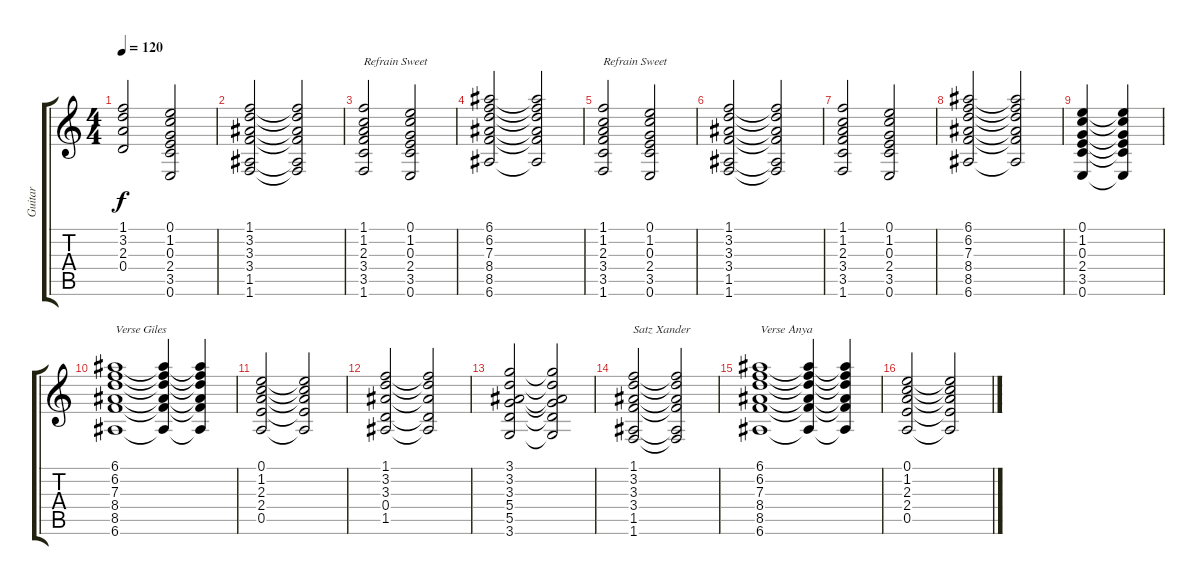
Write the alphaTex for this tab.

\track ("Guitar" "Guitar") {instrument acousticguitarsteel}
\staff {score tabs}
\tuning (E4 B3 G3 D3 A2 E2) {hide}
\ts (4 4)
\tempo 120
\clef g2
\ks c
(1.1 3.2 2.3 0.4).2{dy f} (0.1 1.2 0.3 2.4 3.5 0.6).2 |
(1.1 3.2 3.3 3.4 1.5 1.6).2 (1.1{t} 3.2{t} 3.3{t} 3.4{t} 1.5{t} 1.6{t}).2 |
(1.1 1.2 2.3 3.4 3.5 1.6).2{txt "Refrain Sweet"} (0.1 1.2 0.3 2.4 3.5 0.6).2 |
(6.1 6.2 7.3 8.4 8.5 6.6).2 (6.1{t} 6.2{t} 7.3{t} 8.4{t} 8.5{t} 6.6{t}).2 |
(1.1 1.2 2.3 3.4 3.5 1.6).2{txt "Refrain Sweet"} (0.1 1.2 0.3 2.4 3.5 0.6).2 |
(1.1 3.2 3.3 3.4 1.5 1.6).2 (1.1{t} 3.2{t} 3.3{t} 3.4{t} 1.5{t} 1.6{t}).2 |
(1.1 1.2 2.3 3.4 3.5 1.6).2 (0.1 1.2 0.3 2.4 3.5 0.6).2 |
(6.1 6.2 7.3 8.4 8.5 6.6).2 (6.1{t} 6.2{t} 7.3{t} 8.4{t} 8.5{t} 6.6{t}).2 |
(0.1 1.2 0.3 2.4 3.5 0.6).4 (0.1{t} 1.2{t} 0.3{t} 2.4{t} 3.5{t} 0.6{t}).4 |
(6.1 6.2 7.3 8.4 8.5 6.6).1{txt "Verse Giles"} (6.1{t} 6.2{t} 7.3{t} 8.4{t} 8.5{t} 6.6{t}).4 (6.1{t} 6.2{t} 7.3{t} 8.4{t} 8.5{t} 6.6{t}).4 |
(0.1 1.2 2.3 2.4 0.5).2 (0.1{t} 1.2{t} 2.3{t} 2.4{t} 0.5{t}).2 |
(1.1 3.2 3.3 0.4 1.5).2 (1.1{t} 3.2{t} 3.3{t} 0.4{t} 1.5{t}).2 |
(3.1 3.2 3.3 5.4 5.5 3.6).2 (3.1{t} 3.2{t} 3.3{t} 5.4{t} 5.5{t} 3.6{t}).2 |
(1.1 3.2 3.3 3.4 1.5 1.6).2{txt "Satz Xander"} (1.1{t} 3.2{t} 3.3{t} 3.4{t} 1.5{t} 1.6{t}).2 |
(6.1 6.2 7.3 8.4 8.5 6.6).1{txt "Verse Anya"} (6.1{t} 6.2{t} 7.3{t} 8.4{t} 8.5{t} 6.6{t}).4 (6.1{t} 6.2{t} 7.3{t} 8.4{t} 8.5{t} 6.6{t}).4 |
(0.1 1.2 2.3 2.4 0.5).2 (0.1{t} 1.2{t} 2.3{t} 2.4{t} 0.5{t}).2
